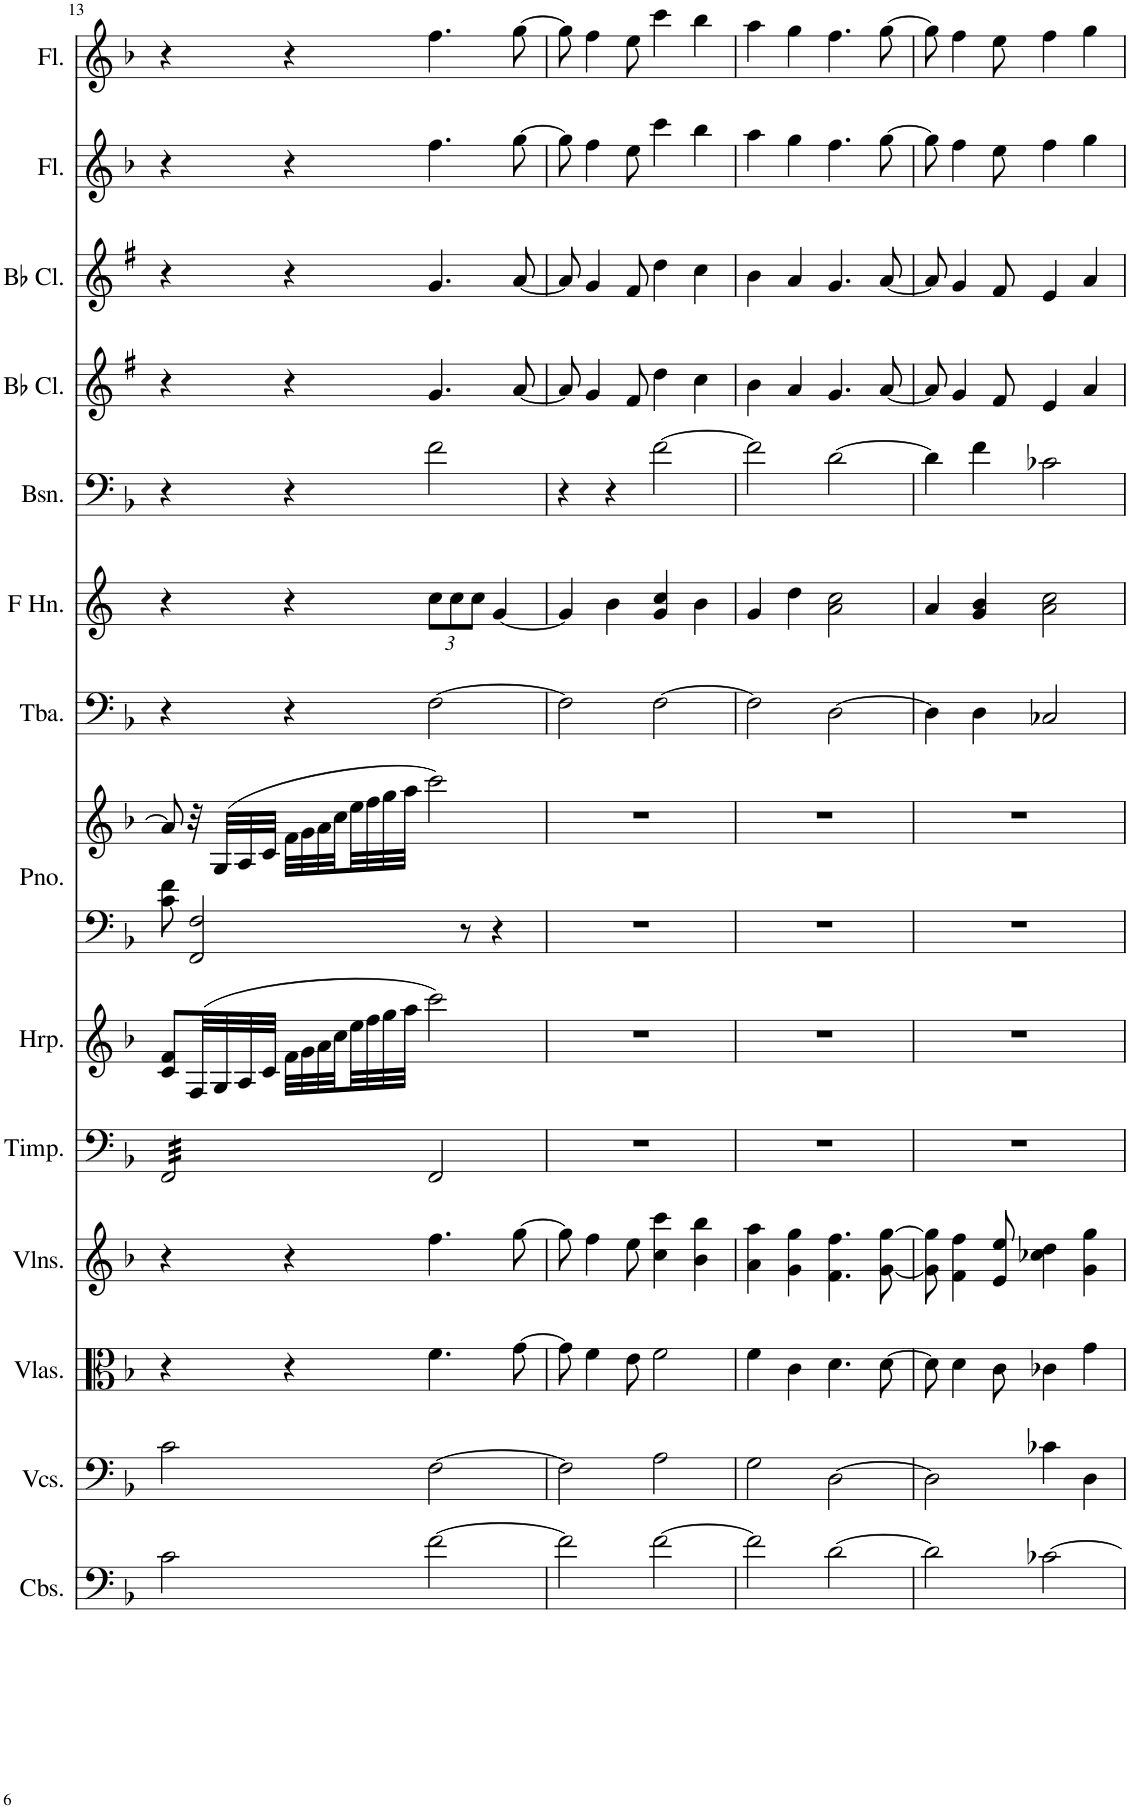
**kern	**kern	**kern	**kern	**kern	**kern	**kern	**kern	**kern	**kern	**kern	**kern	**kern	**kern	**kern
*part14	*part13	*part12	*part11	*part10	*part9	*part8	*part8	*part7	*part6	*part5	*part4	*part3	*part2	*part1
*staff15	*staff14	*staff13	*staff12	*staff11	*staff10	*staff9	*staff8	*staff7	*staff6	*staff5	*staff4	*staff3	*staff2	*staff1
*I"Contrabasses	*I"Violoncellos	*I"Violas	*I"Violins	*I"Timpani	*I"Harp	*I"Piano	*	*I"Tuba	*I"Horn in F	*I"Bassoon	*I"Bb Clarinet	*I"Bb Clarinet	*I"Flute	*I"Flute
*I'Cbs.	*I'Vcs.	*I'Vlas.	*I'Vlns.	*I'Timp.	*I'Hrp.	*I'Pno.	*	*I'Tba.	*	*I'Bsn.	*I'Bb Cl.	*I'Bb Cl.	*I'Fl.	*I'Fl.
!!LO:PB:g=z
*clefF4	*clefF4	*clefC3	*clefG2	*clefF4	*clefG2	*clefF4	*clefG2	*clefF4	*clefG2	*clefF4	*clefG2	*clefG2	*clefG2	*clefG2
*Trd7c12	*	*	*	*	*	*	*	*	*Trd4c7	*	*Trd1c2	*Trd1c2	*	*
*k[b-]	*k[b-]	*k[b-]	*k[b-]	*k[b-]	*k[b-]	*k[b-]	*k[b-]	*k[b-]	*k[]	*k[b-]	*k[f#]	*k[f#]	*k[b-]	*k[b-]
*M4/4	*M4/4	*M4/4	*M4/4	*M4/4	*M4/4	*M4/4	*M4/4	*M4/4	*M4/4	*M4/4	*M4/4	*M4/4	*M4/4	*M4/4
=13	=13	=13	=13	=13	=13	=13	=13	=13	=13	=13	=13	=13	=13	=13
*	*	*	*	*tremolo	*	*	*	*	*	*	*	*	*	*
2c\	2c\	4r	4r	32FF/LLL	8c/ 8f/L	8c\ 8f\	8a/]	4r	4r	4r	4r	4r	4r	4r
.	.	.	.	32FF/	.	.	.	.	.	.	.	.	.	.
.	.	.	.	32FF/	.	.	.	.	.	.	.	.	.	.
.	.	.	.	32FF/	.	.	.	.	.	.	.	.	.	.
.	.	.	.	32FF/	(32F/LL	2FF/ 2F/	32r	.	.	.	.	.	.	.
.	.	.	.	32FF/	32G/	.	(32G/LLL	.	.	.	.	.	.	.
.	.	.	.	32FF/	32A/	.	32A/	.	.	.	.	.	.	.
.	.	.	.	32FF/	32c/JJJ	.	32c/JJJ	.	.	.	.	.	.	.
.	.	4r	4r	32FF/	32f\LLL	.	32f\LLL	4r	4r	4r	4r	4r	4r	4r
.	.	.	.	32FF/	32g\	.	32g\	.	.	.	.	.	.	.
.	.	.	.	32FF/	32a\	.	32a\	.	.	.	.	.	.	.
.	.	.	.	32FF/	32cc\	.	32cc\	.	.	.	.	.	.	.
.	.	.	.	32FF/	32ee\	.	32ee\	.	.	.	.	.	.	.
.	.	.	.	32FF/	32ff\	.	32ff\	.	.	.	.	.	.	.
.	.	.	.	32FF/	32gg\	.	32gg\	.	.	.	.	.	.	.
.	.	.	.	32FF/JJJ	32aa\JJJ	.	32aa\JJJ	.	.	.	.	.	.	.
*	*	*	*	*Xtremolo	*	*	*	*	*	*	*	*	*	*
*	*	*	*	*	*	*	*	*	*Xbrackettup	*	*	*	*	*
[2f\	[2F\	4.f\	4.ff\	2FF/	2ccc\)	.	2ccc\)	[2F\	12cc\L	2f\	4.g/	4.g/	4.ff\	4.ff\
.	.	.	.	.	.	.	.	.	12cc\	.	.	.	.	.
.	.	.	.	.	.	8r	.	.	.	.	.	.	.	.
.	.	.	.	.	.	.	.	.	12cc\J	.	.	.	.	.
.	.	.	.	.	.	4r	.	.	[4g/	.	.	.	.	.
.	.	[8g\	[8gg\	.	.	.	.	.	.	.	[8a/	[8a/	[8gg\	[8gg\
=14	=14	=14	=14	=14	=14	=14	=14	=14	=14	=14	=14	=14	=14	=14
2f\]	2F\]	8g\]	8gg\]	1r	1r	1r	1r	2F\]	4g/]	4r	8a/]	8a/]	8gg\]	8gg\]
.	.	4f\	4ff\	.	.	.	.	.	.	.	4g/	4g/	4ff\	4ff\
.	.	.	.	.	.	.	.	.	4b\	4r	.	.	.	.
.	.	8e\	8ee\	.	.	.	.	.	.	.	8f#/	8f#/	8ee\	8ee\
[2f\	2A\	2f\	4cc\ 4ccc\	.	.	.	.	[2F\	4g/ 4cc/	[2f\	4dd\	4dd\	4ccc\	4ccc\
.	.	.	4b-\ 4bb-\	.	.	.	.	.	4b\	.	4cc\	4cc\	4bb-\	4bb-\
=15	=15	=15	=15	=15	=15	=15	=15	=15	=15	=15	=15	=15	=15	=15
2f\]	2G\	4f\	4a\ 4aa\	1r	1r	1r	1r	2F\]	4g/	2f\]	4b\	4b\	4aa\	4aa\
.	.	4c\	4g\ 4gg\	.	.	.	.	.	4dd\	.	4a/	4a/	4gg\	4gg\
[2d\	[2D\	4.d\	4.f\ 4.ff\	.	.	.	.	[2D\	2a\ 2cc\	[2d\	4.g/	4.g/	4.ff\	4.ff\
.	.	[8d\	[8g\ [8gg\	.	.	.	.	.	.	.	[8a/	[8a/	[8gg\	[8gg\
=16	=16	=16	=16	=16	=16	=16	=16	=16	=16	=16	=16	=16	=16	=16
2d\]	2D\]	8d\]	8g\] 8gg\]	1r	1r	1r	1r	4D\]	4a/	4d\]	8a/]	8a/]	8gg\]	8gg\]
.	.	4d\	4f\ 4ff\	.	.	.	.	.	.	.	4g/	4g/	4ff\	4ff\
.	.	.	.	.	.	.	.	4D\	4g/ 4b/	4f\	.	.	.	.
.	.	8c\	8e/ 8ee/	.	.	.	.	.	.	.	8f#/	8f#/	8ee\	8ee\
[2c-X\	4c-X\	4c-X\	4cc-X\ 4dd\	.	.	.	.	2C-X/	2a\ 2cc\	2c-X\	4e/	4e/	4ff\	4ff\
.	4D\	4g\	4g\ 4gg\	.	.	.	.	.	.	.	4a/	4a/	4gg\	4gg\
=	=	=	=	=	=	=	=	=	=	=	=	=	=	=
*-	*-	*-	*-	*-	*-	*-	*-	*-	*-	*-	*-	*-	*-	*-
